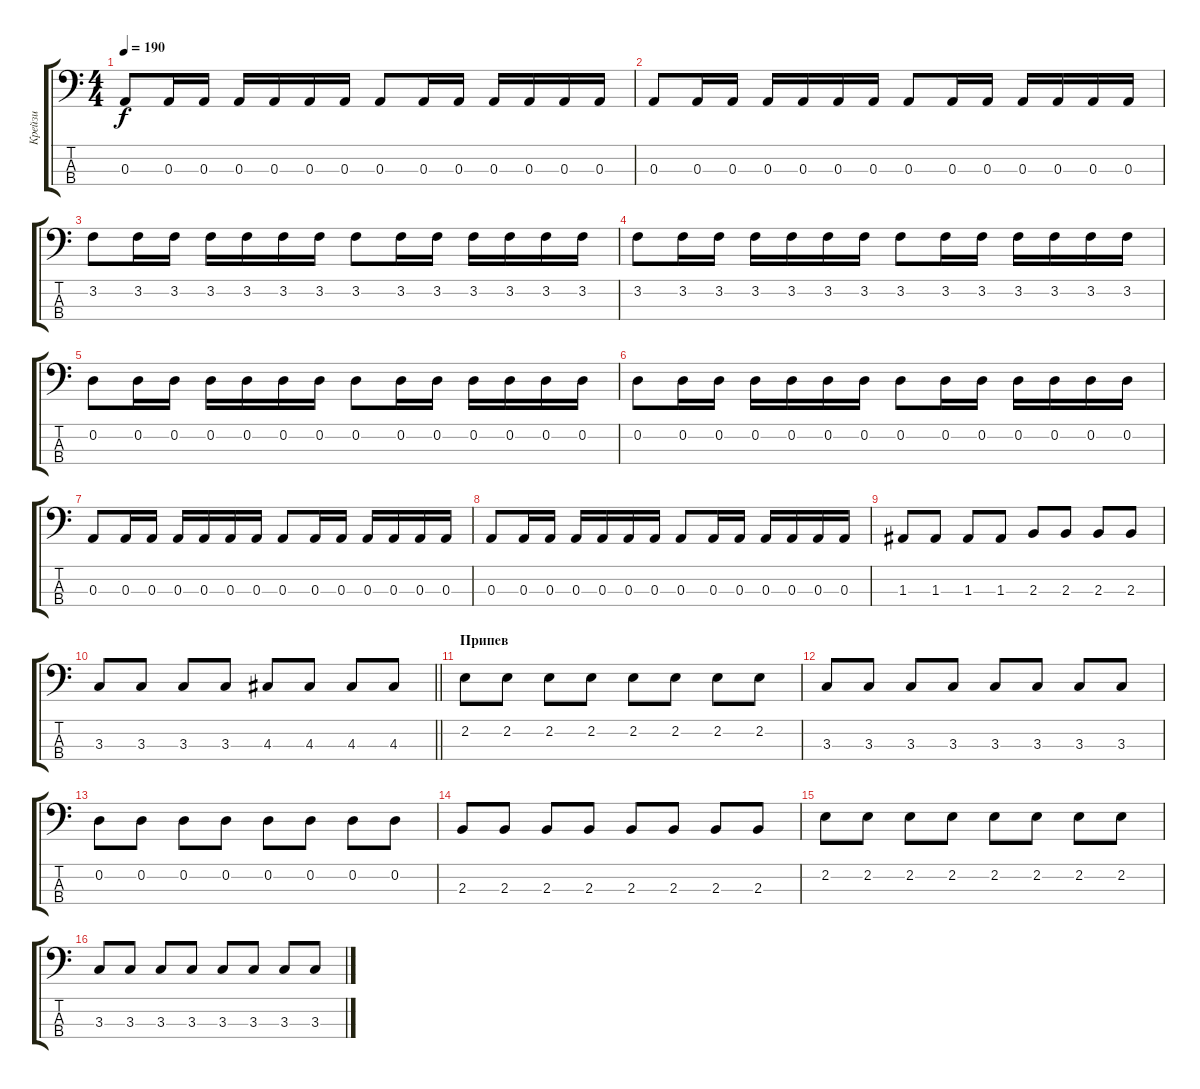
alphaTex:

\track ("Крейзи" "Крейзи") {instrument electricbassfinger}
\staff {score tabs}
\tuning (G2 D2 A1 E1) {hide}
\ts (4 4)
\tempo 190
\clef f4
\ks c
0.3.8{dy f} 0.3.16 0.3.16 0.3.16 0.3.16 0.3.16 0.3.16 0.3.8 0.3.16 0.3.16 0.3.16 0.3.16 0.3.16 0.3.16 |
0.3.8 0.3.16 0.3.16 0.3.16 0.3.16 0.3.16 0.3.16 0.3.8 0.3.16 0.3.16 0.3.16 0.3.16 0.3.16 0.3.16 |
3.2.8 3.2.16 3.2.16 3.2.16 3.2.16 3.2.16 3.2.16 3.2.8 3.2.16 3.2.16 3.2.16 3.2.16 3.2.16 3.2.16 |
3.2.8 3.2.16 3.2.16 3.2.16 3.2.16 3.2.16 3.2.16 3.2.8 3.2.16 3.2.16 3.2.16 3.2.16 3.2.16 3.2.16 |
0.2.8 0.2.16 0.2.16 0.2.16 0.2.16 0.2.16 0.2.16 0.2.8 0.2.16 0.2.16 0.2.16 0.2.16 0.2.16 0.2.16 |
0.2.8 0.2.16 0.2.16 0.2.16 0.2.16 0.2.16 0.2.16 0.2.8 0.2.16 0.2.16 0.2.16 0.2.16 0.2.16 0.2.16 |
0.3.8 0.3.16 0.3.16 0.3.16 0.3.16 0.3.16 0.3.16 0.3.8 0.3.16 0.3.16 0.3.16 0.3.16 0.3.16 0.3.16 |
0.3.8 0.3.16 0.3.16 0.3.16 0.3.16 0.3.16 0.3.16 0.3.8 0.3.16 0.3.16 0.3.16 0.3.16 0.3.16 0.3.16 |
1.3.8 1.3.8 1.3.8 1.3.8 2.3.8 2.3.8 2.3.8 2.3.8 |
\barLineRight lightlight
3.3.8 3.3.8 3.3.8 3.3.8 4.3.8 4.3.8 4.3.8 4.3.8 |
\section ("" "Припев")
2.2.8 2.2.8 2.2.8 2.2.8 2.2.8 2.2.8 2.2.8 2.2.8 |
3.3.8 3.3.8 3.3.8 3.3.8 3.3.8 3.3.8 3.3.8 3.3.8 |
0.2.8 0.2.8 0.2.8 0.2.8 0.2.8 0.2.8 0.2.8 0.2.8 |
2.3.8 2.3.8 2.3.8 2.3.8 2.3.8 2.3.8 2.3.8 2.3.8 |
2.2.8 2.2.8 2.2.8 2.2.8 2.2.8 2.2.8 2.2.8 2.2.8 |
3.3.8 3.3.8 3.3.8 3.3.8 3.3.8 3.3.8 3.3.8 3.3.8
